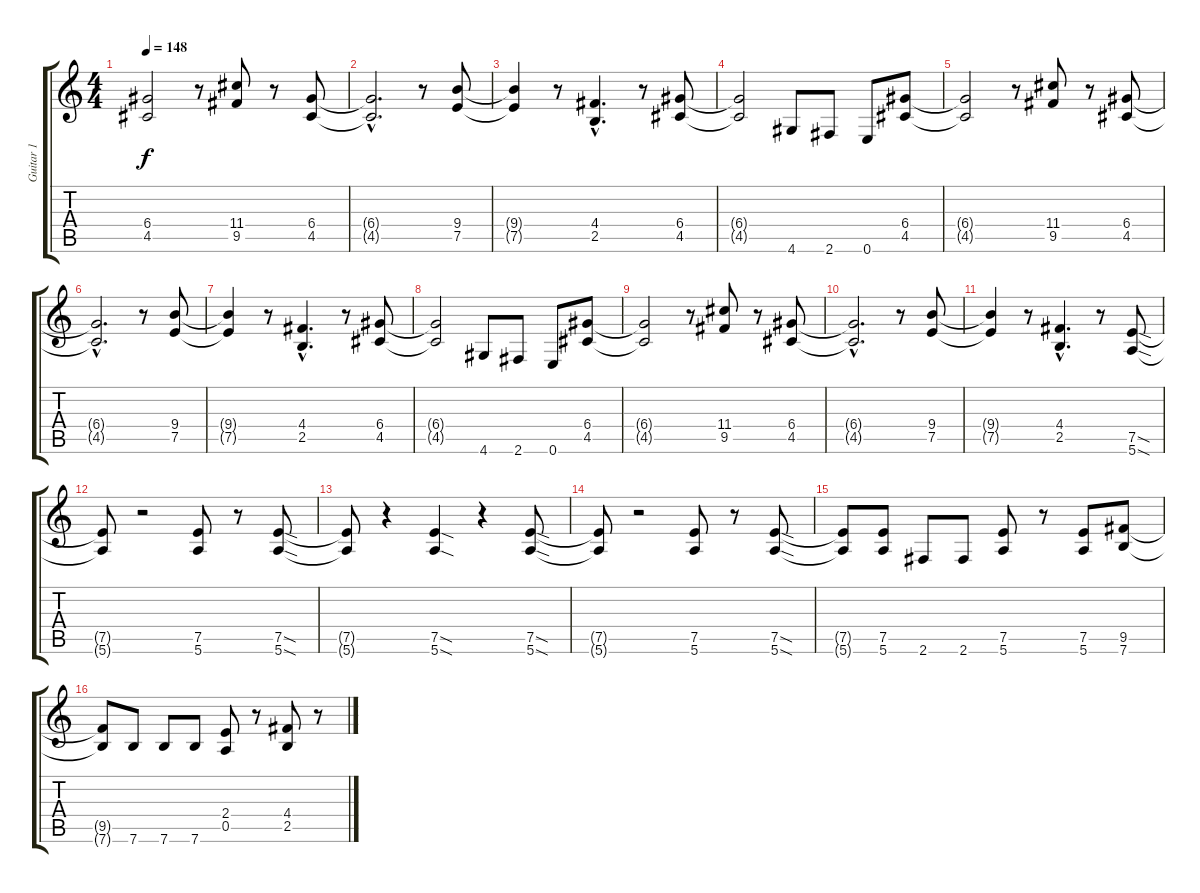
\track ("Guitar 1" "Guitar 1") {instrument distortionguitar}
\staff {score tabs}
\tuning (E4 B3 G3 D3 A2 E2) {hide}
\ts (4 4)
\tempo 148
\clef g2
\ks c
(6.4{t} 4.5{t}).2{dy f} r.8 (11.4 9.5).8 r.8 (6.4 4.5).8 |
(6.4{hac t} 4.5{hac t}).2{d} r.8 (9.4 7.5).8 |
(9.4{t} 7.5{t}).4 r.8 (4.4{hac} 2.5{hac}).4{d} r.8 (6.4 4.5).8 |
(6.4{t} 4.5{t}).2 4.6.8 2.6.8 0.6.8 (6.4 4.5).8 |
(6.4{t} 4.5{t}).2 r.8 (11.4 9.5).8 r.8 (6.4 4.5).8 |
(6.4{hac t} 4.5{hac t}).2{d} r.8 (9.4 7.5).8 |
(9.4{t} 7.5{t}).4 r.8 (4.4{hac} 2.5{hac}).4{d} r.8 (6.4 4.5).8 |
(6.4{t} 4.5{t}).2 4.6.8 2.6.8 0.6.8 (6.4 4.5).8 |
(6.4{t} 4.5{t}).2 r.8 (11.4 9.5).8 r.8 (6.4 4.5).8 |
(6.4{hac t} 4.5{hac t}).2{d} r.8 (9.4 7.5).8 |
(9.4{t} 7.5{t}).4 r.8 (4.4{hac} 2.5{hac}).4{d} r.8 (7.5{sod} 5.6{sod}).8 |
(7.5{t} 5.6{t}).8 r.2 (7.5 5.6).8 r.8 (7.5{sod} 5.6{sod}).8 |
(7.5{t} 5.6{t}).8 r.4 (7.5{sod} 5.6{sod}).4 r.4 (7.5{sod} 5.6{sod}).8 |
(7.5{t} 5.6{t}).8 r.2 (7.5 5.6).8 r.8 (7.5{sod} 5.6{sod}).8 |
(7.5{t} 5.6{t}).8 (7.5 5.6).8 2.6.8 2.6.8 (7.5 5.6).8 r.8 (7.5 5.6).8 (9.5 7.6).8 |
(9.5{t} 7.6{t}).8 7.6.8 7.6.8 7.6.8 (2.4 0.5).8 r.8 (4.4 2.5).8 r.8
